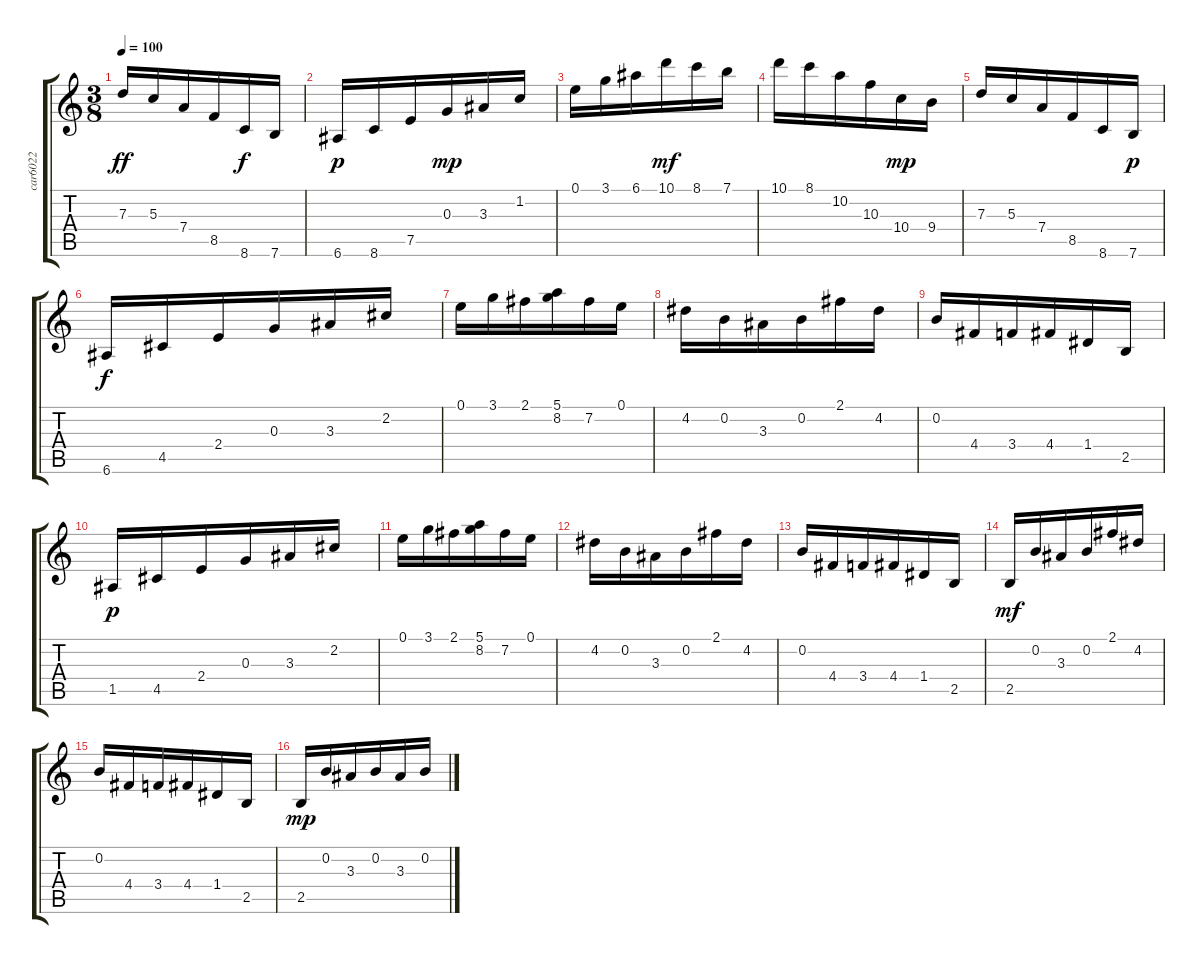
\track ("car6022             " "car6022   ") {instrument acousticguitarnylon}
\staff {score tabs}
\tuning (E4 B3 G3 D3 A2 E2) {hide}
\ts (3 8)
\tempo 100
\clef g2
\ks c
7.3.16{dy ff} 5.3.16 7.4.16 8.5.16 8.6.16{dy f} 7.6.16 |
6.6.16{dy p} 8.6.16 7.5.16 0.3.16{dy mp} 3.3.16 1.2.16 |
0.1.16 3.1.16 6.1.16 10.1.16{dy mf} 8.1.16 7.1.16 |
10.1.16 8.1.16 10.2.16 10.3.16 10.4.16{dy mp} 9.4.16 |
7.3.16 5.3.16 7.4.16 8.5.16 8.6.16 7.6.16{dy p} |
6.6.16{dy f} 4.5.16 2.4.16 0.3.16 3.3.16 2.2.16 |
0.1.16 3.1.16 2.1.16 (5.1 8.2).16 7.2.16 0.1.16 |
4.2.16 0.2.16 3.3.16 0.2.16 2.1.16 4.2.16 |
0.2.16 4.4.16 3.4.16 4.4.16 1.4.16 2.5.16 |
1.5.16{dy p} 4.5.16 2.4.16 0.3.16 3.3.16 2.2.16 |
0.1.16 3.1.16 2.1.16 (5.1 8.2).16 7.2.16 0.1.16 |
4.2.16 0.2.16 3.3.16 0.2.16 2.1.16 4.2.16 |
0.2.16 4.4.16 3.4.16 4.4.16 1.4.16 2.5.16 |
2.5.16{dy mf} 0.2.16 3.3.16 0.2.16 2.1.16 4.2.16 |
0.2.16 4.4.16 3.4.16 4.4.16 1.4.16 2.5.16 |
2.5.16{dy mp} 0.2.16 3.3.16 0.2.16 3.3.16 0.2.16
